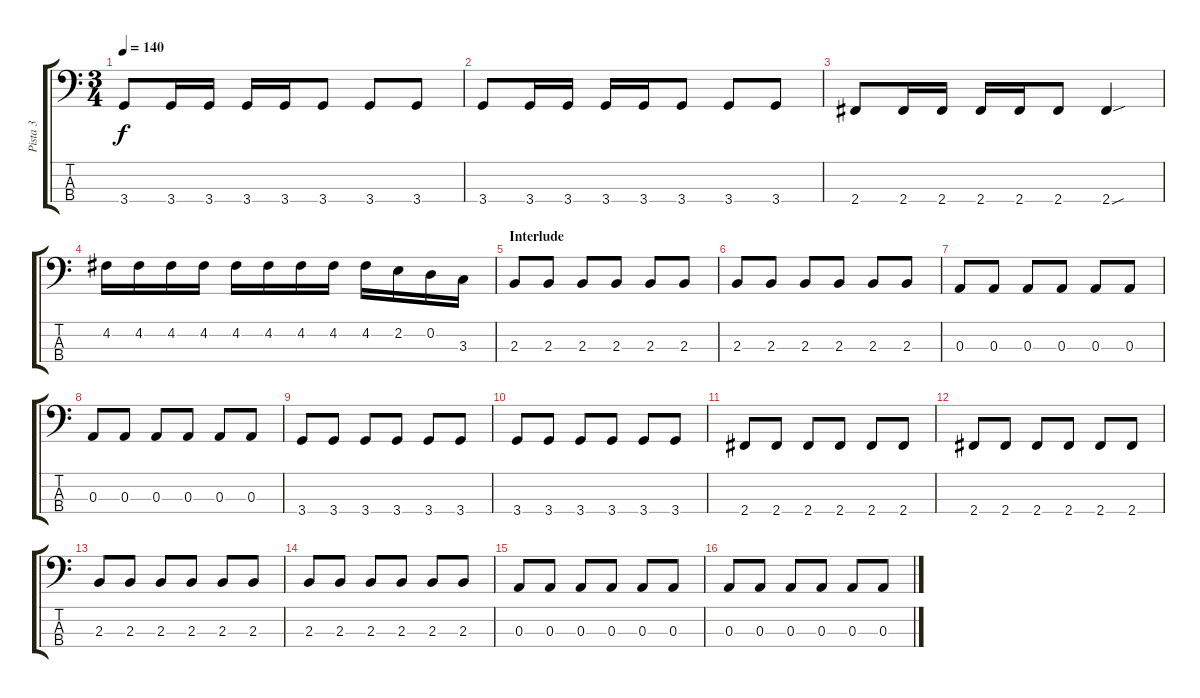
\track ("Pista 3" "Pista 3") {instrument electricbassfinger}
\staff {score tabs}
\tuning (G2 D2 A1 E1) {hide}
\ts (3 4)
\tempo 140
\clef f4
\ks c
3.4.8{dy f} 3.4.16 3.4.16 3.4.16 3.4.16 3.4.8 3.4.8 3.4.8 |
3.4.8 3.4.16 3.4.16 3.4.16 3.4.16 3.4.8 3.4.8 3.4.8 |
2.4.8 2.4.16 2.4.16 2.4.16 2.4.16 2.4.8 2.4{sou}.4 |
4.2.16 4.2.16 4.2.16 4.2.16 4.2.16 4.2.16 4.2.16 4.2.16 4.2.16 2.2.16 0.2.16 3.3.16 |
\section ("" "Interlude")
2.3.8 2.3.8 2.3.8 2.3.8 2.3.8 2.3.8 |
2.3.8 2.3.8 2.3.8 2.3.8 2.3.8 2.3.8 |
0.3.8 0.3.8 0.3.8 0.3.8 0.3.8 0.3.8 |
0.3.8 0.3.8 0.3.8 0.3.8 0.3.8 0.3.8 |
3.4.8 3.4.8 3.4.8 3.4.8 3.4.8 3.4.8 |
3.4.8 3.4.8 3.4.8 3.4.8 3.4.8 3.4.8 |
2.4.8 2.4.8 2.4.8 2.4.8 2.4.8 2.4.8 |
2.4.8 2.4.8 2.4.8 2.4.8 2.4.8 2.4.8 |
2.3.8 2.3.8 2.3.8 2.3.8 2.3.8 2.3.8 |
2.3.8 2.3.8 2.3.8 2.3.8 2.3.8 2.3.8 |
0.3.8 0.3.8 0.3.8 0.3.8 0.3.8 0.3.8 |
0.3.8 0.3.8 0.3.8 0.3.8 0.3.8 0.3.8
